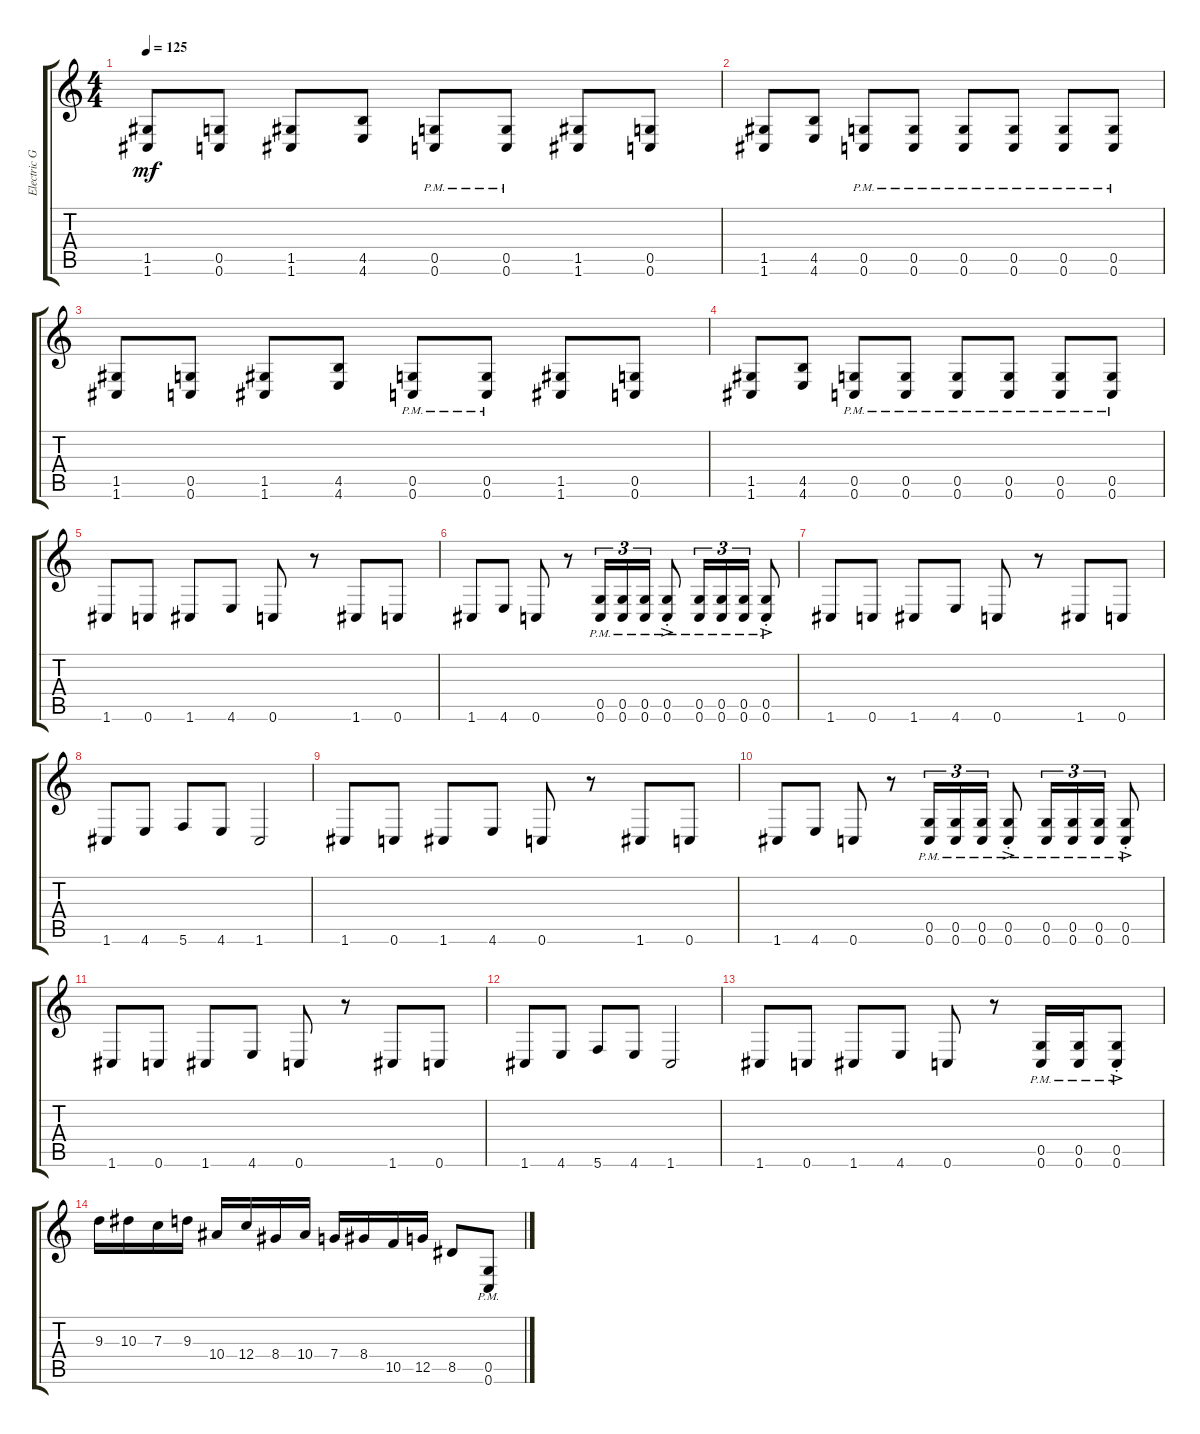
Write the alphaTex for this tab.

\track ("Electric Guitar" "Electric G") {instrument distortionguitar}
\staff {score tabs}
\tuning (D4 A3 F3 C3 G2 C2) {hide}
\ts (4 4)
\tempo 125
\clef g2
\ks c
(1.5 1.6).8{dy mf} (0.5 0.6).8 (1.5 1.6).8 (4.5 4.6).8 (0.5{pm} 0.6{pm}).8 (0.5{pm} 0.6{pm}).8 (1.5 1.6).8 (0.5 0.6).8 |
(1.5 1.6).8 (4.5 4.6).8 (0.5{pm} 0.6{pm}).8 (0.5{pm} 0.6{pm}).8 (0.5{pm} 0.6{pm}).8 (0.5{pm} 0.6{pm}).8 (0.5{pm} 0.6{pm}).8 (0.5{pm} 0.6{pm}).8 |
(1.5 1.6).8 (0.5 0.6).8 (1.5 1.6).8 (4.5 4.6).8 (0.5{pm} 0.6{pm}).8 (0.5{pm} 0.6{pm}).8 (1.5 1.6).8 (0.5 0.6).8 |
(1.5 1.6).8 (4.5 4.6).8 (0.5{pm} 0.6{pm}).8 (0.5{pm} 0.6{pm}).8 (0.5{pm} 0.6{pm}).8 (0.5{pm} 0.6{pm}).8 (0.5{pm} 0.6{pm}).8 (0.5{pm} 0.6{pm}).8 |
1.6.8 0.6.8 1.6.8 4.6.8 0.6.8 r.8 1.6.8 0.6.8 |
1.6.8 4.6.8 0.6.8 r.8 (0.5{pm} 0.6{pm}).16{tu (3 2)} (0.5{pm} 0.6{pm}).16{tu (3 2)} (0.5{pm} 0.6{pm}).16{tu (3 2)} (0.5{ac pm st} 0.6{ac pm st}).8 (0.5{pm} 0.6{pm}).16{tu (3 2)} (0.5{pm} 0.6{pm}).16{tu (3 2)} (0.5{pm} 0.6{pm}).16{tu (3 2)} (0.5{ac pm st} 0.6{ac pm st}).8 |
1.6.8 0.6.8 1.6.8 4.6.8 0.6.8 r.8 1.6.8 0.6.8 |
1.6.8 4.6.8 5.6.8 4.6.8 1.6.2 |
1.6.8 0.6.8 1.6.8 4.6.8 0.6.8 r.8 1.6.8 0.6.8 |
1.6.8 4.6.8 0.6.8 r.8 (0.5{pm} 0.6{pm}).16{tu (3 2)} (0.5{pm} 0.6{pm}).16{tu (3 2)} (0.5{pm} 0.6{pm}).16{tu (3 2)} (0.5{ac pm st} 0.6{ac pm st}).8 (0.5{pm} 0.6{pm}).16{tu (3 2)} (0.5{pm} 0.6{pm}).16{tu (3 2)} (0.5{pm} 0.6{pm}).16{tu (3 2)} (0.5{ac pm st} 0.6{ac pm st}).8 |
1.6.8 0.6.8 1.6.8 4.6.8 0.6.8 r.8 1.6.8 0.6.8 |
1.6.8 4.6.8 5.6.8 4.6.8 1.6.2 |
1.6.8 0.6.8 1.6.8 4.6.8 0.6.8 r.8 (0.5{pm} 0.6{pm}).16 (0.5{pm} 0.6{pm}).16 (0.5{ac pm st} 0.6{ac pm st}).8 |
9.3.16 10.3.16 7.3.16 9.3.16 10.4.16 12.4.16 8.4.16 10.4.16 7.4.16 8.4.16 10.5.16 12.5.16 8.5.8 (0.5{pm} 0.6{pm}).8
